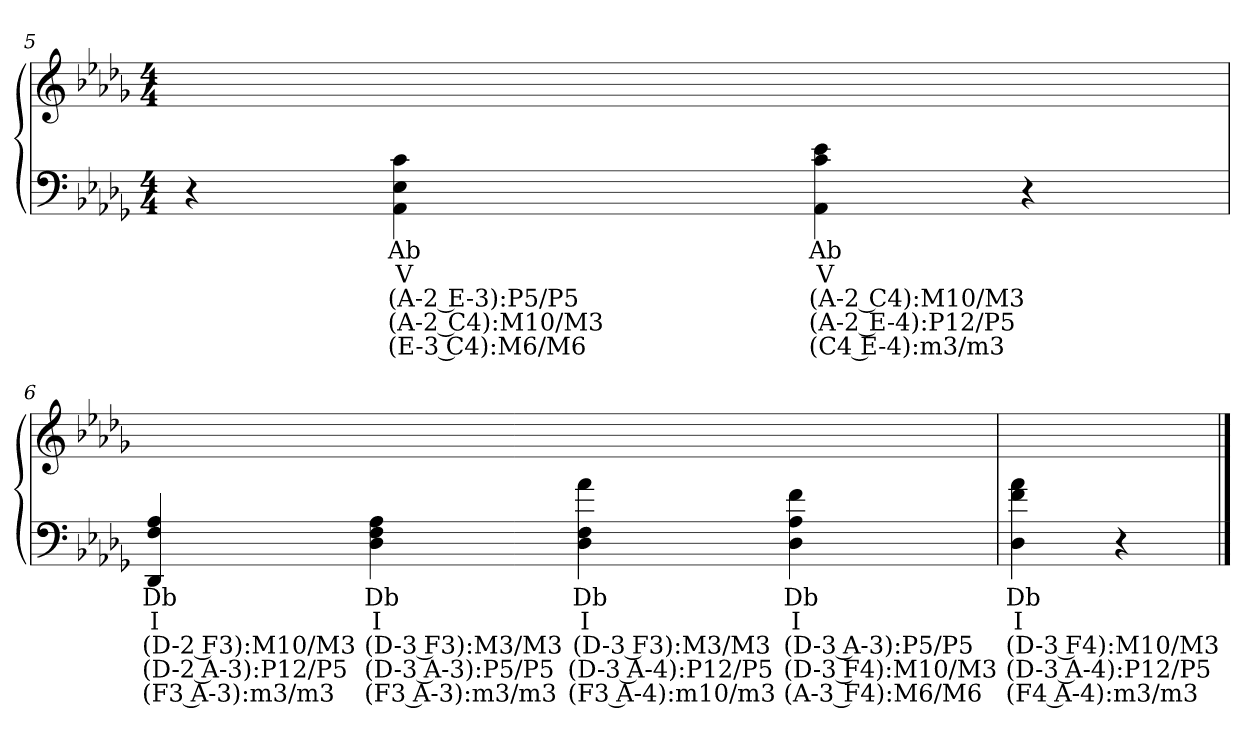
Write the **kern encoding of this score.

**kern	**text	**text	**text	**text	**text	**kern
*part2	*part2	*part2	*part2	*part2	*part2	*part1
*staff2	*staff2	*staff2	*staff2	*staff2	*staff2	*staff1
*clefF4	*	*	*	*	*	*clefG2
*k[b-e-a-d-g-]	*	*	*	*	*	*k[b-e-a-d-g-]
*D-:	*	*	*	*	*	*D-:
*M4/4	*	*	*	*	*	*M4/4
=5	=5	=5	=5	=5	=5	=5
4r	.	.	.	.	.	1ryy
4AA- 4E- 4c	Ab	V	(A-2 E-3):P5/P5	(A-2 C4):M10/M3	(E-3 C4):M6/M6	.
4AA- 4c 4e-	Ab	V	(A-2 C4):M10/M3	(A-2 E-4):P12/P5	(C4 E-4):m3/m3	.
4r	.	.	.	.	.	.
=6	=6	=6	=6	=6	=6	=6
4DD- 4F 4A-	Db	I	(D-2 F3):M10/M3	(D-2 A-3):P12/P5	(F3 A-3):m3/m3	1ryy
4D- 4F 4A-	Db	I	(D-3 F3):M3/M3	(D-3 A-3):P5/P5	(F3 A-3):m3/m3	.
4D- 4F 4a-	Db	I	(D-3 F3):M3/M3	(D-3 A-4):P12/P5	(F3 A-4):m10/m3	.
4D- 4A- 4f	Db	I	(D-3 A-3):P5/P5	(D-3 F4):M10/M3	(A-3 F4):M6/M6	.
=7	=7	=7	=7	=7	=7	=7
4D- 4f 4a-	Db	I	(D-3 F4):M10/M3	(D-3 A-4):P12/P5	(F4 A-4):m3/m3	2ryy
4r	.	.	.	.	.	.
==	==	==	==	==	==	==
*-	*-	*-	*-	*-	*-	*-
